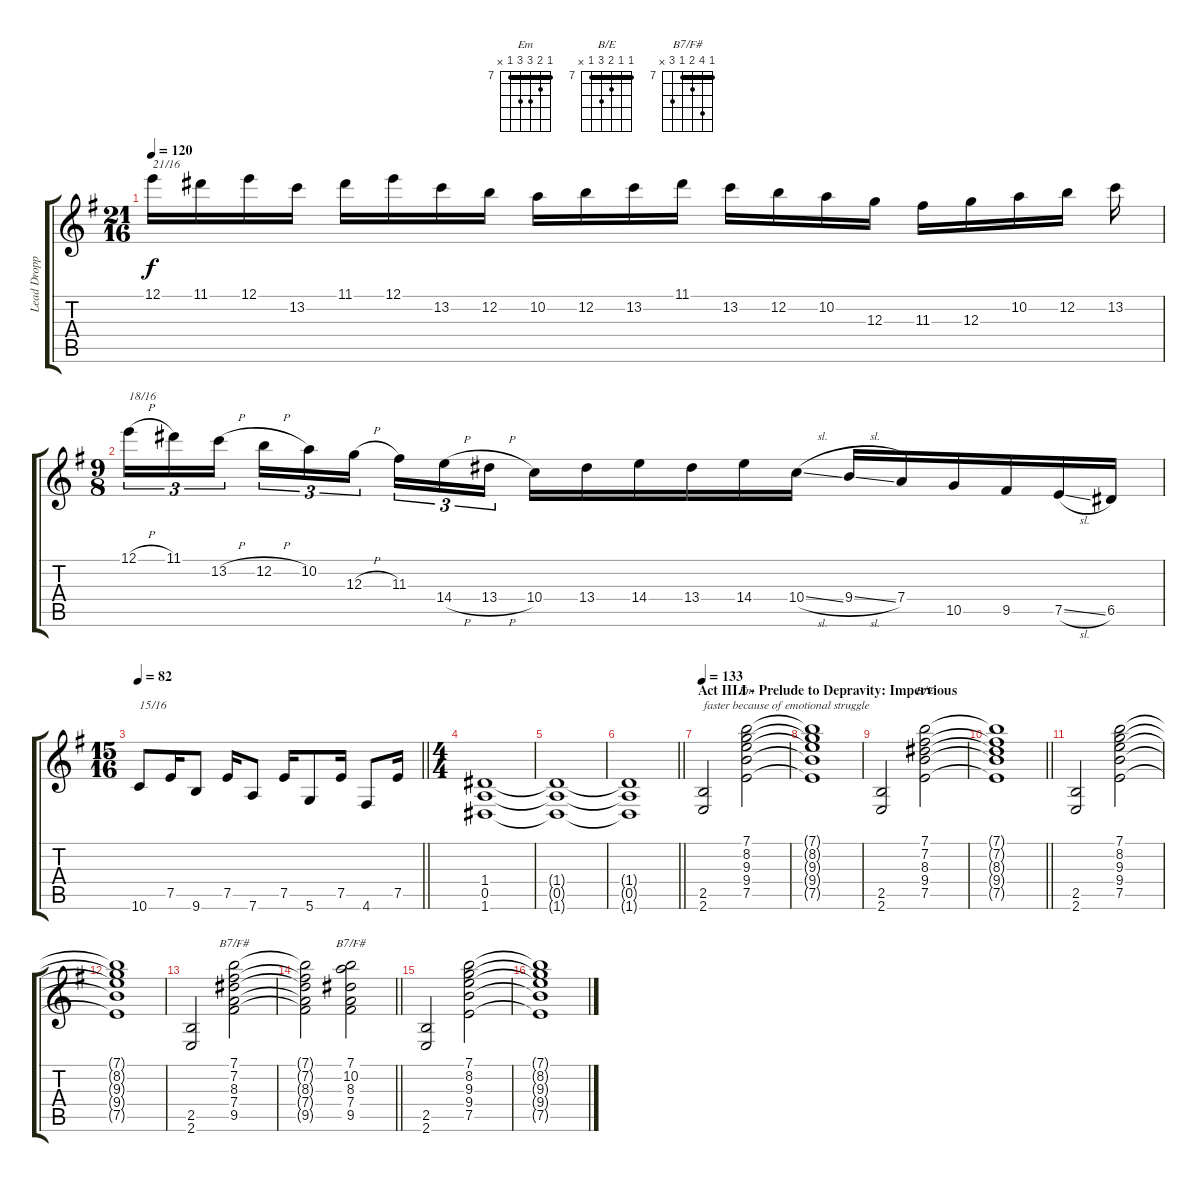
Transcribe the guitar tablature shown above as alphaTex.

\track ("Lead Dropped D " "Lead Dropp") {instrument distortionguitar}
\staff {score tabs}
\tuning (E4 B3 G3 D3 A2 D2) {hide}
\chord ("Em" 7 8 9 9 7 x) {firstfret 7 barre 7}
\chord ("B/E" 7 7 8 9 7 x) {firstfret 7 barre 7}
\chord ("B7/F#" 7 7 8 7 9 x) {firstfret 7 barre 7}
\chord ("B7/F#" 7 10 8 7 9 x) {firstfret 7 barre 7}
\ts (21 16)
\tempo 120
\clef g2
\ks eminor
12.1.16{txt "21/16" dy f} 11.1.16 12.1.16 13.2.16 11.1.16 12.1.16 13.2.16 12.2.16 10.2.16 12.2.16 13.2.16 11.1.16 13.2.16 12.2.16 10.2.16 12.3.16 11.3.16 12.3.16 10.2.16 12.2.16 13.2.16 |
\ts (9 8)
12.1{h}.16{tu (3 2) txt "18/16"} 11.1.16{tu (3 2)} 13.2{h}.16{tu (3 2) beam splitsecondary} 12.2{h}.16{tu (3 2)} 10.2.16{tu (3 2)} 12.3{h}.16{tu (3 2) beam splitsecondary} 11.3.16{tu (3 2)} 14.4{h}.16{tu (3 2)} 13.4{h}.16{tu (3 2)} 10.4.16 13.4.16 14.4.16 13.4.16 14.4.16 10.4{sl}.16 9.4{sl}.16 7.4.16 10.5.16 9.5.16 7.5{sl}.16 6.5.16 |
\ts (15 16)
\tempo 82
\barLineRight lightlight
10.6.8{txt "15/16"} 7.5.16 9.6.8 7.5.16 7.6.8 7.5.16 5.6.8 7.5.16 4.6.8 7.5.16 |
\ts (4 4)
(1.4 0.5 1.6).1{volume 3} |
(1.4{t} 0.5{t} 1.6{t}).1 |
\barLineRight lightlight
(1.4{t} 0.5{t} 1.6{t}).1{volume 16} |
\section ("" "Act III.I - Prelude to Depravity: Impervious")
\tempo 133
(2.5 2.6).2{txt "faster because of emotional struggle" balance 0} (7.1 8.2 9.3 9.4 7.5).2{ch "Em"} |
(7.1{t} 8.2{t} 9.3{t} 9.4{t} 7.5{t}).1 |
(2.5 2.6).2 (7.1 7.2 8.3 9.4 7.5).2{ch "B/E"} |
\barLineRight lightlight
(7.1{t} 7.2{t} 8.3{t} 9.4{t} 7.5{t}).1 |
(2.5 2.6).2 (7.1 8.2 9.3 9.4 7.5).2 |
(7.1{t} 8.2{t} 9.3{t} 9.4{t} 7.5{t}).1 |
(2.5 2.6).2 (7.1 7.2 8.3 7.4 9.5).2{ch "B7/F#"} |
\barLineRight lightlight
(7.1{t} 7.2{t} 8.3{t} 7.4{t} 9.5{t}).2 (7.1 10.2 8.3 7.4 9.5).2{ch "B7/F#"} |
(2.5 2.6).2 (7.1 8.2 9.3 9.4 7.5).2 |
(7.1{t} 8.2{t} 9.3{t} 9.4{t} 7.5{t}).1
